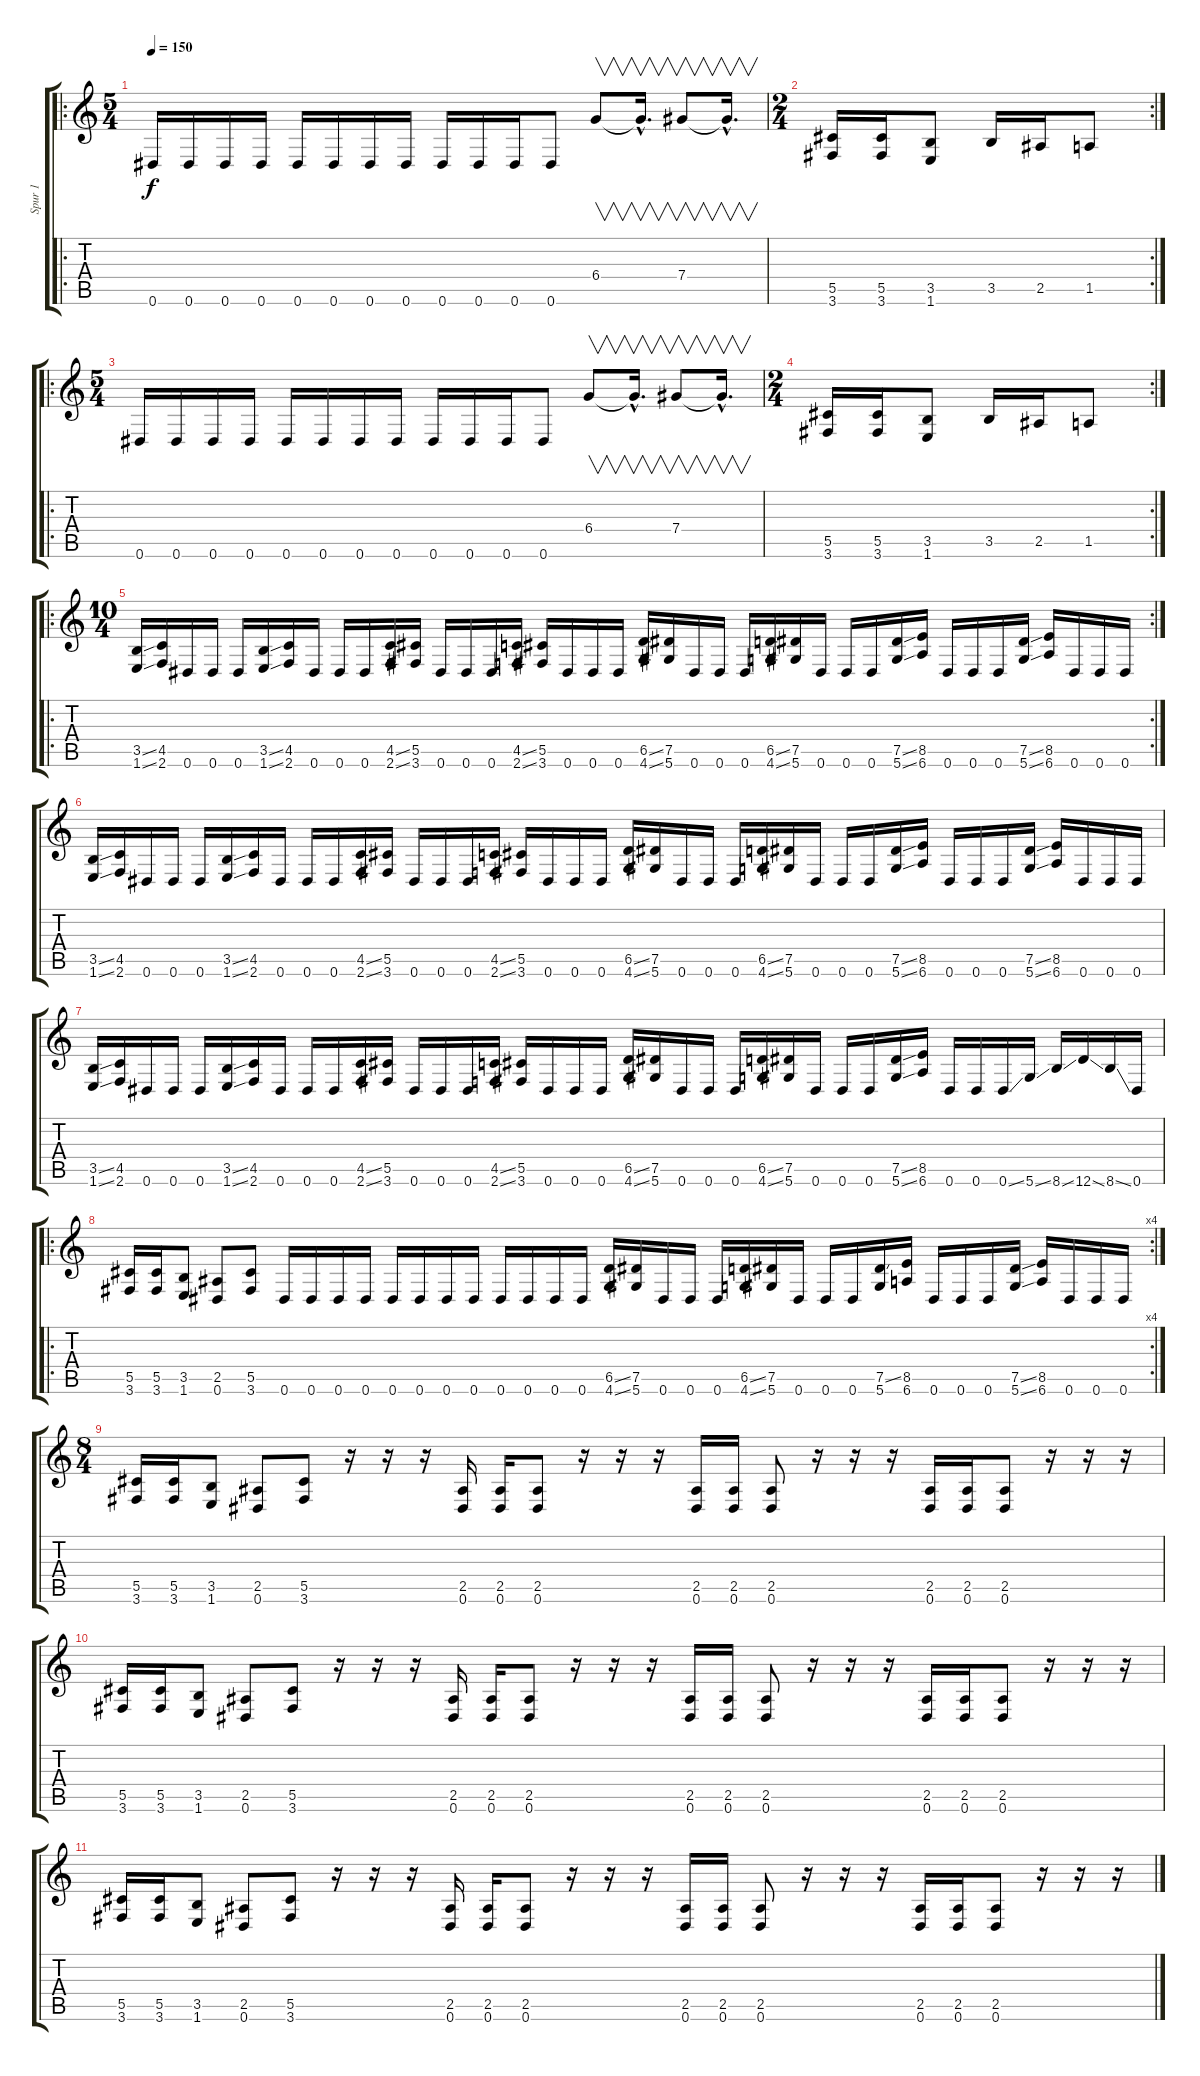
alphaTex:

\track ("Spur 1" "Spur 1") {instrument distortionguitar}
\staff {score tabs}
\tuning (Eb4 Bb3 Gb3 Db3 Ab2 Eb2) {hide}
\ro
\ts (5 4)
\tempo 150
\clef g2
\ks c
0.6.16{dy f} 0.6.16 0.6.16 0.6.16 0.6.16 0.6.16 0.6.16 0.6.16 0.6.16 0.6.16 0.6.16 0.6.8 6.4.8{v} 6.4{hac t}.16{v d} 7.4.8{v} 7.4{hac t}.16{v d} |
\rc 2
\ts (2 4)
(5.5 3.6).16 (5.5 3.6).16 (3.5 1.6).8 3.5.16 2.5.16 1.5.8 |
\ro
\ts (5 4)
0.6.16 0.6.16 0.6.16 0.6.16 0.6.16 0.6.16 0.6.16 0.6.16 0.6.16 0.6.16 0.6.16 0.6.8 6.4.8{v} 6.4{hac t}.16{v d} 7.4.8{v} 7.4{hac t}.16{v d} |
\rc 2
\ts (2 4)
(5.5 3.6).16 (5.5 3.6).16 (3.5 1.6).8 3.5.16 2.5.16 1.5.8 |
\ro
\rc 2
\ts (10 4)
(3.5{ss} 1.6{ss}).16 (4.5 2.6).16 0.6.16 0.6.16 0.6.16 (3.5{ss} 1.6{ss}).16 (4.5 2.6).16 0.6.16 0.6.16 0.6.16 (4.5{ss} 2.6{ss}).16 (5.5 3.6).16 0.6.16 0.6.16 0.6.16 (4.5{ss} 2.6{ss}).16 (5.5 3.6).16 0.6.16 0.6.16 0.6.16 (6.5{ss} 4.6{ss}).16 (7.5 5.6).16 0.6.16 0.6.16 0.6.16 (6.5{ss} 4.6{ss}).16 (7.5 5.6).16 0.6.16 0.6.16 0.6.16 (7.5{ss} 5.6{ss}).16 (8.5 6.6).16 0.6.16 0.6.16 0.6.16 (7.5{ss} 5.6{ss}).16 (8.5 6.6).16 0.6.16 0.6.16 0.6.16 |
(3.5{ss} 1.6{ss}).16 (4.5 2.6).16 0.6.16 0.6.16 0.6.16 (3.5{ss} 1.6{ss}).16 (4.5 2.6).16 0.6.16 0.6.16 0.6.16 (4.5{ss} 2.6{ss}).16 (5.5 3.6).16 0.6.16 0.6.16 0.6.16 (4.5{ss} 2.6{ss}).16 (5.5 3.6).16 0.6.16 0.6.16 0.6.16 (6.5{ss} 4.6{ss}).16 (7.5 5.6).16 0.6.16 0.6.16 0.6.16 (6.5{ss} 4.6{ss}).16 (7.5 5.6).16 0.6.16 0.6.16 0.6.16 (7.5{ss} 5.6{ss}).16 (8.5 6.6).16 0.6.16 0.6.16 0.6.16 (7.5{ss} 5.6{ss}).16 (8.5 6.6).16 0.6.16 0.6.16 0.6.16 |
(3.5{ss} 1.6{ss}).16 (4.5 2.6).16 0.6.16 0.6.16 0.6.16 (3.5{ss} 1.6{ss}).16 (4.5 2.6).16 0.6.16 0.6.16 0.6.16 (4.5{ss} 2.6{ss}).16 (5.5 3.6).16 0.6.16 0.6.16 0.6.16 (4.5{ss} 2.6{ss}).16 (5.5 3.6).16 0.6.16 0.6.16 0.6.16 (6.5{ss} 4.6{ss}).16 (7.5 5.6).16 0.6.16 0.6.16 0.6.16 (6.5{ss} 4.6{ss}).16 (7.5 5.6).16 0.6.16 0.6.16 0.6.16 (7.5{ss} 5.6{ss}).16 (8.5 6.6).16 0.6.16 0.6.16 0.6{ss}.16 5.6{ss}.16 8.6{ss}.16 12.6{ss}.16 8.6{ss}.16 0.6.16 |
\ro
\rc 4
(5.5 3.6).16 (5.5 3.6).16 (3.5 1.6).8 (2.5 0.6).8 (5.5 3.6).8 0.6.16 0.6.16 0.6.16 0.6.16 0.6.16 0.6.16 0.6.16 0.6.16 0.6.16 0.6.16 0.6.16 0.6.16 (6.5{ss} 4.6{ss}).16 (7.5 5.6).16 0.6.16 0.6.16 0.6.16 (6.5{ss} 4.6{ss}).16 (7.5 5.6).16 0.6.16 0.6.16 0.6.16 (7.5{ss} 5.6).16 (8.5 6.6).16 0.6.16 0.6.16 0.6.16 (7.5{ss} 5.6{ss}).16 (8.5 6.6).16 0.6.16 0.6.16 0.6.16 |
\ts (8 4)
(5.5 3.6).16 (5.5 3.6).16 (3.5 1.6).8 (2.5 0.6).8 (5.5 3.6).8 r.16 r.16 r.16 (2.5 0.6).16 (2.5 0.6).16 (2.5 0.6).8 r.16 r.16 r.16 (2.5 0.6).16 (2.5 0.6).16 (2.5 0.6).8 r.16 r.16 r.16 (2.5 0.6).16 (2.5 0.6).16 (2.5 0.6).8 r.16 r.16 r.16 |
(5.5 3.6).16 (5.5 3.6).16 (3.5 1.6).8 (2.5 0.6).8 (5.5 3.6).8 r.16 r.16 r.16 (2.5 0.6).16 (2.5 0.6).16 (2.5 0.6).8 r.16 r.16 r.16 (2.5 0.6).16 (2.5 0.6).16 (2.5 0.6).8 r.16 r.16 r.16 (2.5 0.6).16 (2.5 0.6).16 (2.5 0.6).8 r.16 r.16 r.16 |
(5.5 3.6).16 (5.5 3.6).16 (3.5 1.6).8 (2.5 0.6).8 (5.5 3.6).8 r.16 r.16 r.16 (2.5 0.6).16 (2.5 0.6).16 (2.5 0.6).8 r.16 r.16 r.16 (2.5 0.6).16 (2.5 0.6).16 (2.5 0.6).8 r.16 r.16 r.16 (2.5 0.6).16 (2.5 0.6).16 (2.5 0.6).8 r.16 r.16 r.16
